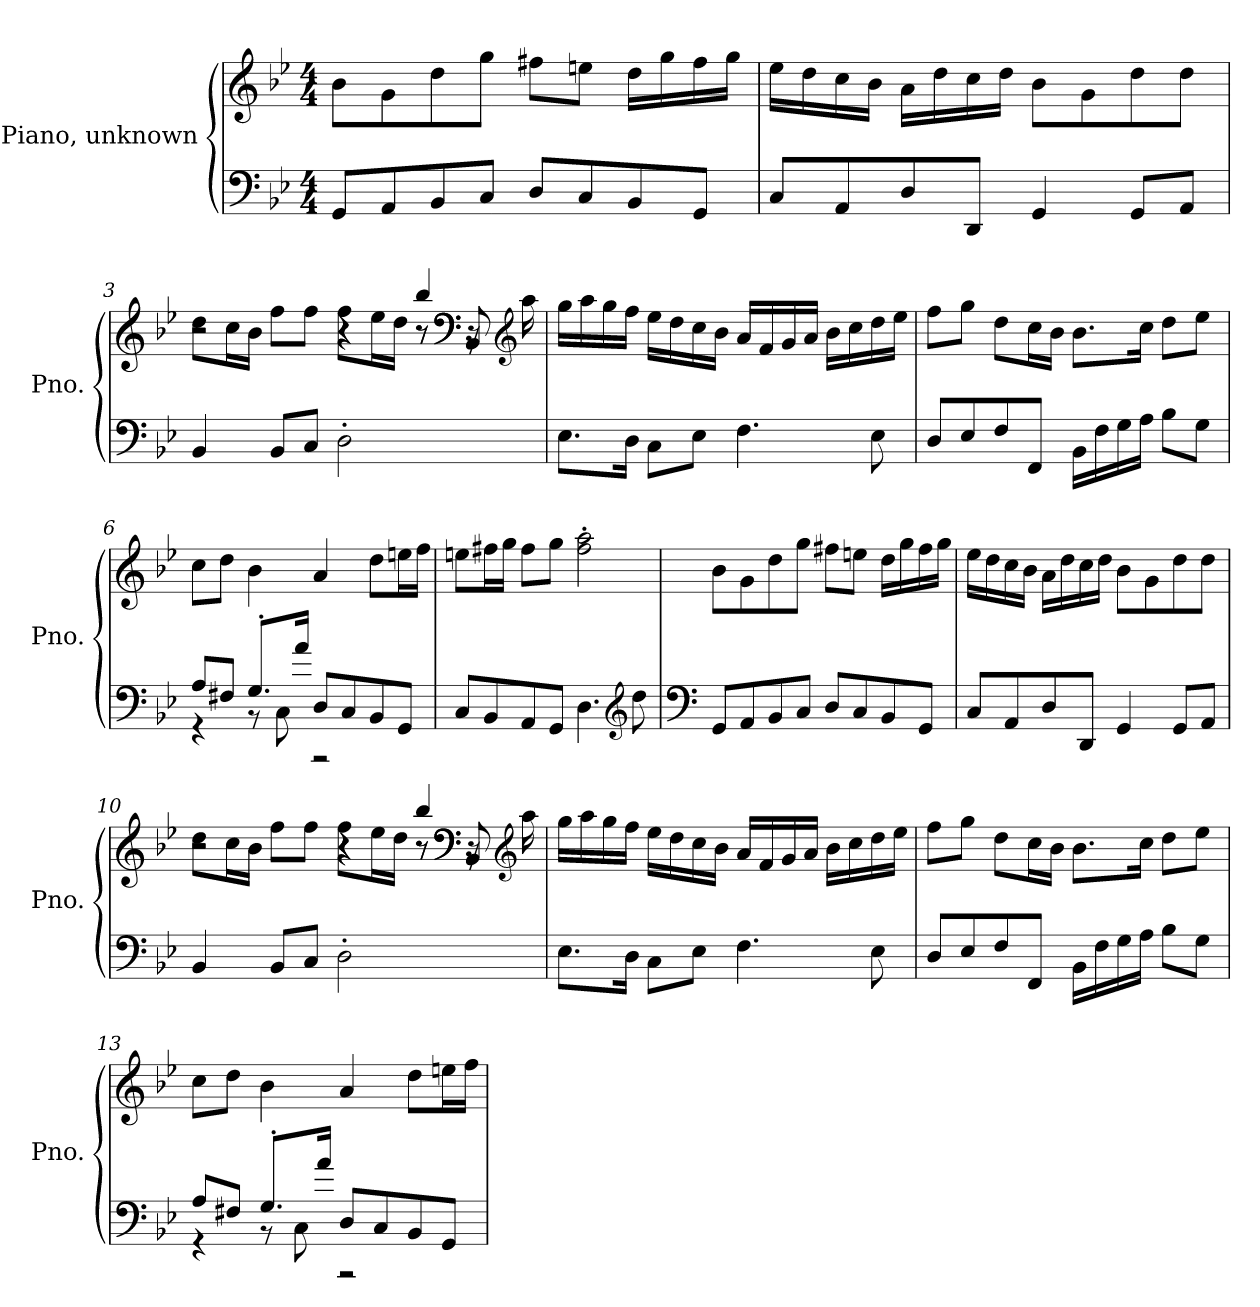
**kern	**kern
*part1	*part1
*staff2	*staff1
*I"Piano, unknown	*
*I'Pno.	*
*clefF4	*clefG2
*k[b-e-]	*k[b-e-]
*M4/4	*M4/4
*MM120	*MM120
=1	=1
8GG/L	8b-\L
8AA/	8g\
8BB-/	8dd\
8C/J	8gg\J
8D/L	8ff#X\L
8C/	8een\J
8BB-/	16dd\LL
.	16gg\
8GG/J	16ff#\
.	16gg\JJ
=2	=2
8C/L	16ee-\LL
.	16dd\
8AA/	16cc\
.	16b-\JJ
8D/	16a\LL
.	16dd\
8DD/J	16cc\
.	16dd\JJ
4GG/	8b-\L
.	8g\
8GG/L	8dd\
8AA/J	8dd\J
=3	=3
*	*^
*	*	*^
4BB-/	2r	8dd\L	2r
.	.	16cc\L	.
.	.	16b-\JJ	.
8BB-/L	.	8ff\L	.
8C/J	.	8ff\J	.
2D'\	4r	8ff\L	4r
.	.	16ee-\L	.
.	.	16dd\JJ	.
.	4bb-/	8r	8r
*	*clefF4	*	*
.	.	16r	8BB-/
*	*clefG2	*	*
.	.	16aa\	.
*	*v	*v	*v
!!LO:LB:g=z
=4	=4
8.E-\L	16gg\LL
.	16aa\
.	16gg\
16D\Jk	16ff\JJ
8C\L	16ee-\LL
.	16dd\
8E-\J	16cc\
.	16b-\JJ
4.F\	16a/LL
.	16f/
.	16g/
.	16a/JJ
.	16b-\LL
.	16cc\
8E-\	16dd\
.	16ee-\JJ
=5	=5
8D/L	8ff\L
8E-/	8gg\J
8F/	8dd\L
8FF/J	16cc\L
.	16b-\JJ
16BB-\LL	8.b-\L
16F\	.
16G\	.
16A\JJ	16cc\Jk
8B-\L	8dd\L
8G\J	8ee-\J
=6	=6
*^	*
8A/L	4r	8cc\L
8F#X/J	.	8dd\J
8.G'/L	8r	4b-\
.	8C\	.
16a/Jk	.	.
8D/L	2r	4a/
8C/	.	.
8BB-/	.	8dd\L
8GG/J	.	16een\L
.	.	16ff\JJ
*v	*v	*
!!LO:LB:g=z
=7	=7
8C/L	8een\L
8BB-/	16ff#X\L
.	16gg\JJ
8AA/	8ff#\L
8GG/J	8gg\J
4.D\	2ff#\' 2aa\'
*clefG2	*
8dd\	.
=8	=8
*clefF4	*
8GG/L	8b-\L
8AA/	8g\
8BB-/	8dd\
8C/J	8gg\J
8D/L	8ff#X\L
8C/	8een\J
8BB-/	16dd\LL
.	16gg\
8GG/J	16ff#\
.	16gg\JJ
=9	=9
8C/L	16ee-\LL
.	16dd\
8AA/	16cc\
.	16b-\JJ
8D/	16a\LL
.	16dd\
8DD/J	16cc\
.	16dd\JJ
4GG/	8b-\L
.	8g\
8GG/L	8dd\
8AA/J	8dd\J
!!LO:LB:g=z
=10	=10
*	*^
*	*	*^
4BB-/	2r	8dd\L	2r
.	.	16cc\L	.
.	.	16b-\JJ	.
8BB-/L	.	8ff\L	.
8C/J	.	8ff\J	.
2D'\	4r	8ff\L	4r
.	.	16ee-\L	.
.	.	16dd\JJ	.
.	4bb-/	8r	8r
*	*clefF4	*	*
.	.	16r	8BB-/
*	*clefG2	*	*
.	.	16aa\	.
*	*v	*v	*v
=11	=11
8.E-\L	16gg\LL
.	16aa\
.	16gg\
16D\Jk	16ff\JJ
8C\L	16ee-\LL
.	16dd\
8E-\J	16cc\
.	16b-\JJ
4.F\	16a/LL
.	16f/
.	16g/
.	16a/JJ
.	16b-\LL
.	16cc\
8E-\	16dd\
.	16ee-\JJ
=12	=12
8D/L	8ff\L
8E-/	8gg\J
8F/	8dd\L
8FF/J	16cc\L
.	16b-\JJ
16BB-\LL	8.b-\L
16F\	.
16G\	.
16A\JJ	16cc\Jk
8B-\L	8dd\L
8G\J	8ee-\J
!!LO:LB:g=z
=13	=13
*^	*
8A/L	4r	8cc\L
8F#X/J	.	8dd\J
8.G'/L	8r	4b-\
.	8C\	.
16a/Jk	.	.
8D/L	2r	4a/
8C/	.	.
8BB-/	.	8dd\L
8GG/J	.	16een\L
.	.	16ff\JJ
*v	*v	*
=	=
*-	*-
